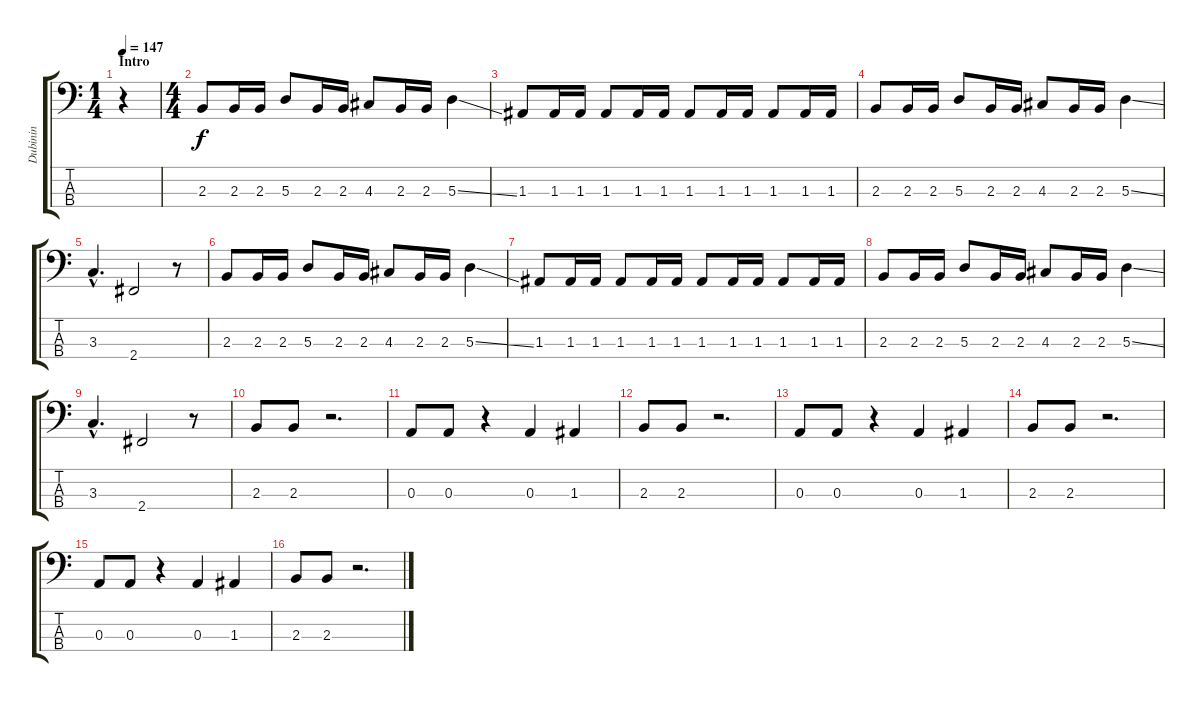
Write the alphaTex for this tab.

\track ("Dubinin" "Dubinin") {instrument electricbassfinger}
\staff {score tabs}
\tuning (G2 D2 A1 E1) {hide}
\ts (1 4)
\section ("" "Intro")
\tempo 147
\clef f4
\ks c
r.4{dy f instrument electricbassfinger} |
\ts (4 4)
2.3.8 2.3.16 2.3.16 5.3.8 2.3.16 2.3.16 4.3.8 2.3.16 2.3.16 5.3{ss}.4 |
1.3.8 1.3.16 1.3.16 1.3.8 1.3.16 1.3.16 1.3.8 1.3.16 1.3.16 1.3.8 1.3.16 1.3.16 |
2.3.8 2.3.16 2.3.16 5.3.8 2.3.16 2.3.16 4.3.8 2.3.16 2.3.16 5.3{ss}.4 |
3.3{hac}.4{d} 2.4.2 r.8 |
2.3.8 2.3.16 2.3.16 5.3.8 2.3.16 2.3.16 4.3.8 2.3.16 2.3.16 5.3{ss}.4 |
1.3.8 1.3.16 1.3.16 1.3.8 1.3.16 1.3.16 1.3.8 1.3.16 1.3.16 1.3.8 1.3.16 1.3.16 |
2.3.8 2.3.16 2.3.16 5.3.8 2.3.16 2.3.16 4.3.8 2.3.16 2.3.16 5.3{ss}.4 |
3.3{hac}.4{d} 2.4.2 r.8 |
2.3.8 2.3.8 r.2{d} |
0.3.8 0.3.8 r.4 0.3.4 1.3.4 |
2.3.8 2.3.8 r.2{d} |
0.3.8 0.3.8 r.4 0.3.4 1.3.4 |
2.3.8 2.3.8 r.2{d} |
0.3.8 0.3.8 r.4 0.3.4 1.3.4 |
2.3.8 2.3.8 r.2{d}
